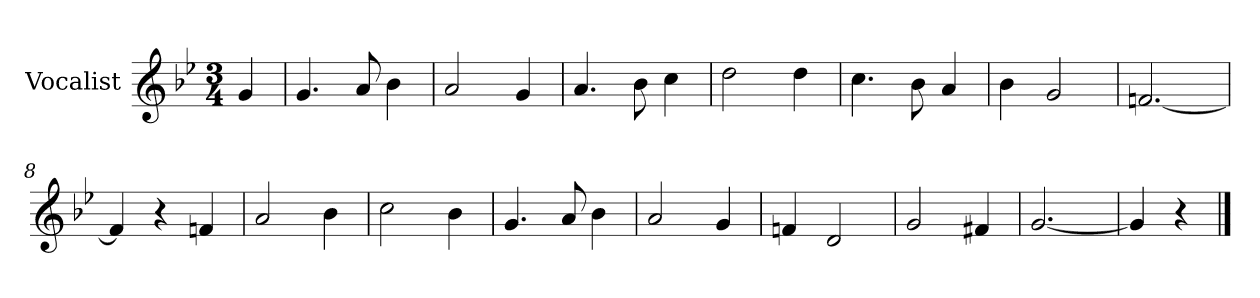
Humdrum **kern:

**kern
*part1
*staff1
*I"Vocalist
*k[b-e-]
*g:
*M3/4
=
4g
=1
4.g
8a
4b-
=2
2a
4g
=3
4.a
8b-
4cc
=4
2dd
4dd
=5
4.cc
8b-
4a
=6
4b-
2g
=7
[2.fn
=8
4fn]
4r
4fn
=9
2a
4b-
=10
2cc
4b-
=11
4.g
8a
4b-
=12
2a
4g
=13
4fn
2d
=14
2g
4f#X
=15
[2.g
=16
4g]
4r
==
*-
